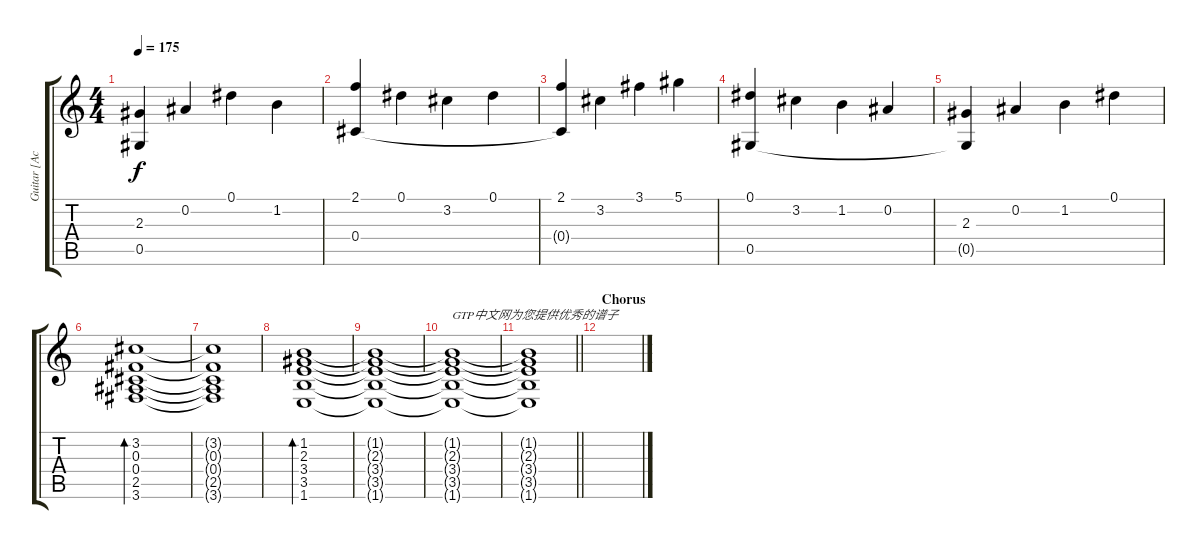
\track ("Guitar [Acoustic]" "Guitar [Ac") {instrument acousticguitarsteel}
\staff {score tabs}
\tuning (Eb4 Bb3 Gb3 Db3 Ab2 Eb2) {hide}
\ts (4 4)
\tempo 175
\clef g2
\ks c
(2.3 0.5{t}).4{dy f} 0.2.4 0.1.4 1.2.4 |
(2.1 0.4).4 0.1.4 3.2.4 0.1.4 |
(2.1 0.4{t}).4 3.2.4 3.1.4 5.1.4 |
(0.1 0.5).4 3.2.4 1.2.4 0.2.4 |
(2.3 0.5{t}).4 0.2.4 1.2.4 0.1.4 |
(3.2 0.3 0.4 2.5 3.6).1{bd 240} |
(3.2{t} 0.3{t} 0.4{t} 2.5{t} 3.6{t}).1 |
(1.2 2.3 3.4 3.5 1.6).1{bd 240} |
(1.2{t} 2.3{t} 3.4{t} 3.5{t} 1.6{t}).1 |
(1.2{t} 2.3{t} 3.4{t} 3.5{t} 1.6{t}).1{txt "GTP中文网为您提供优秀的谱子"} |
\barLineRight lightlight
(1.2{t} 2.3{t} 3.4{t} 3.5{t} 1.6{t}).1 |
\section ("" "Chorus")
